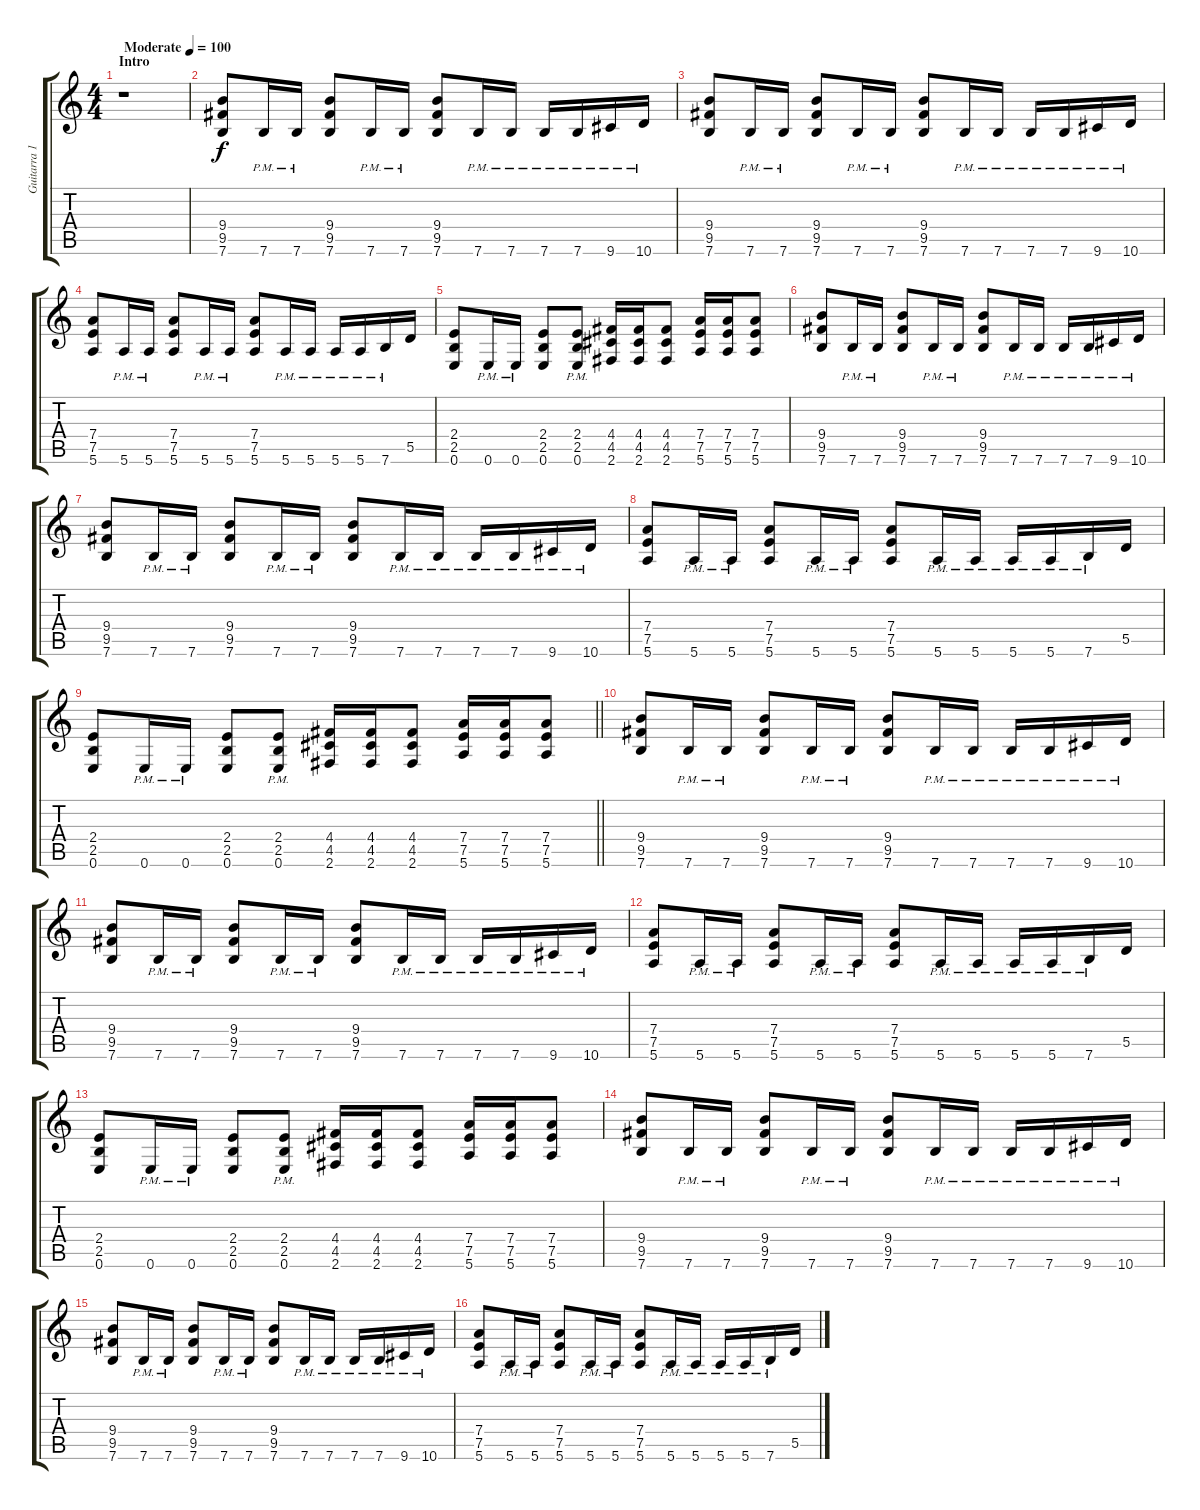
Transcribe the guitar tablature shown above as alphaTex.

\track ("Guitarra 1" "Guitarra 1") {instrument distortionguitar}
\staff {score tabs}
\tuning (E4 B3 G3 D3 A2 E2) {hide}
\ts (4 4)
\section ("" "Intro")
\tempo (100 "Moderate")
\clef g2
\ks c
r.1{dy f instrument distortionguitar} |
(9.4 9.5 7.6).8 7.6{pm}.16 7.6{pm}.16 (9.4 9.5 7.6).8 7.6{pm}.16 7.6{pm}.16 (9.4 9.5 7.6).8 7.6{pm}.16 7.6{pm}.16 7.6{pm}.16 7.6{pm}.16 9.6{pm}.16 10.6{pm}.16 |
(9.4 9.5 7.6).8 7.6{pm}.16 7.6{pm}.16 (9.4 9.5 7.6).8 7.6{pm}.16 7.6{pm}.16 (9.4 9.5 7.6).8 7.6{pm}.16 7.6{pm}.16 7.6{pm}.16 7.6{pm}.16 9.6{pm}.16 10.6{pm}.16 |
(7.4 7.5 5.6).8 5.6{pm}.16 5.6{pm}.16 (7.4 7.5 5.6).8 5.6{pm}.16 5.6{pm}.16 (7.4 7.5 5.6).8 5.6{pm}.16 5.6{pm}.16 5.6{pm}.16 5.6{pm}.16 7.6{pm}.16 5.5.16 |
(2.4 2.5 0.6).8 0.6{pm}.16 0.6{pm}.16 (2.4 2.5 0.6).8 (2.4 2.5 0.6{pm}).8 (4.4 4.5 2.6).16 (4.4 4.5 2.6).16 (4.4 4.5 2.6).8 (7.4 7.5 5.6).16 (7.4 7.5 5.6).16 (7.4 7.5 5.6).8 |
(9.4 9.5 7.6).8 7.6{pm}.16 7.6{pm}.16 (9.4 9.5 7.6).8 7.6{pm}.16 7.6{pm}.16 (9.4 9.5 7.6).8 7.6{pm}.16 7.6{pm}.16 7.6{pm}.16 7.6{pm}.16 9.6{pm}.16 10.6{pm}.16 |
(9.4 9.5 7.6).8 7.6{pm}.16 7.6{pm}.16 (9.4 9.5 7.6).8 7.6{pm}.16 7.6{pm}.16 (9.4 9.5 7.6).8 7.6{pm}.16 7.6{pm}.16 7.6{pm}.16 7.6{pm}.16 9.6{pm}.16 10.6{pm}.16 |
(7.4 7.5 5.6).8 5.6{pm}.16 5.6{pm}.16 (7.4 7.5 5.6).8 5.6{pm}.16 5.6{pm}.16 (7.4 7.5 5.6).8 5.6{pm}.16 5.6{pm}.16 5.6{pm}.16 5.6{pm}.16 7.6{pm}.16 5.5.16 |
\barLineRight lightlight
(2.4 2.5 0.6).8 0.6{pm}.16 0.6{pm}.16 (2.4 2.5 0.6).8 (2.4 2.5 0.6{pm}).8 (4.4 4.5 2.6).16 (4.4 4.5 2.6).16 (4.4 4.5 2.6).8 (7.4 7.5 5.6).16 (7.4 7.5 5.6).16 (7.4 7.5 5.6).8 |
\section ("" "")
(9.4 9.5 7.6).8 7.6{pm}.16 7.6{pm}.16 (9.4 9.5 7.6).8 7.6{pm}.16 7.6{pm}.16 (9.4 9.5 7.6).8 7.6{pm}.16 7.6{pm}.16 7.6{pm}.16 7.6{pm}.16 9.6{pm}.16 10.6{pm}.16 |
(9.4 9.5 7.6).8 7.6{pm}.16 7.6{pm}.16 (9.4 9.5 7.6).8 7.6{pm}.16 7.6{pm}.16 (9.4 9.5 7.6).8 7.6{pm}.16 7.6{pm}.16 7.6{pm}.16 7.6{pm}.16 9.6{pm}.16 10.6{pm}.16 |
(7.4 7.5 5.6).8 5.6{pm}.16 5.6{pm}.16 (7.4 7.5 5.6).8 5.6{pm}.16 5.6{pm}.16 (7.4 7.5 5.6).8 5.6{pm}.16 5.6{pm}.16 5.6{pm}.16 5.6{pm}.16 7.6{pm}.16 5.5.16 |
(2.4 2.5 0.6).8 0.6{pm}.16 0.6{pm}.16 (2.4 2.5 0.6).8 (2.4 2.5 0.6{pm}).8 (4.4 4.5 2.6).16 (4.4 4.5 2.6).16 (4.4 4.5 2.6).8 (7.4 7.5 5.6).16 (7.4 7.5 5.6).16 (7.4 7.5 5.6).8 |
(9.4 9.5 7.6).8 7.6{pm}.16 7.6{pm}.16 (9.4 9.5 7.6).8 7.6{pm}.16 7.6{pm}.16 (9.4 9.5 7.6).8 7.6{pm}.16 7.6{pm}.16 7.6{pm}.16 7.6{pm}.16 9.6{pm}.16 10.6{pm}.16 |
(9.4 9.5 7.6).8 7.6{pm}.16 7.6{pm}.16 (9.4 9.5 7.6).8 7.6{pm}.16 7.6{pm}.16 (9.4 9.5 7.6).8 7.6{pm}.16 7.6{pm}.16 7.6{pm}.16 7.6{pm}.16 9.6{pm}.16 10.6{pm}.16 |
(7.4 7.5 5.6).8 5.6{pm}.16 5.6{pm}.16 (7.4 7.5 5.6).8 5.6{pm}.16 5.6{pm}.16 (7.4 7.5 5.6).8 5.6{pm}.16 5.6{pm}.16 5.6{pm}.16 5.6{pm}.16 7.6{pm}.16 5.5.16
